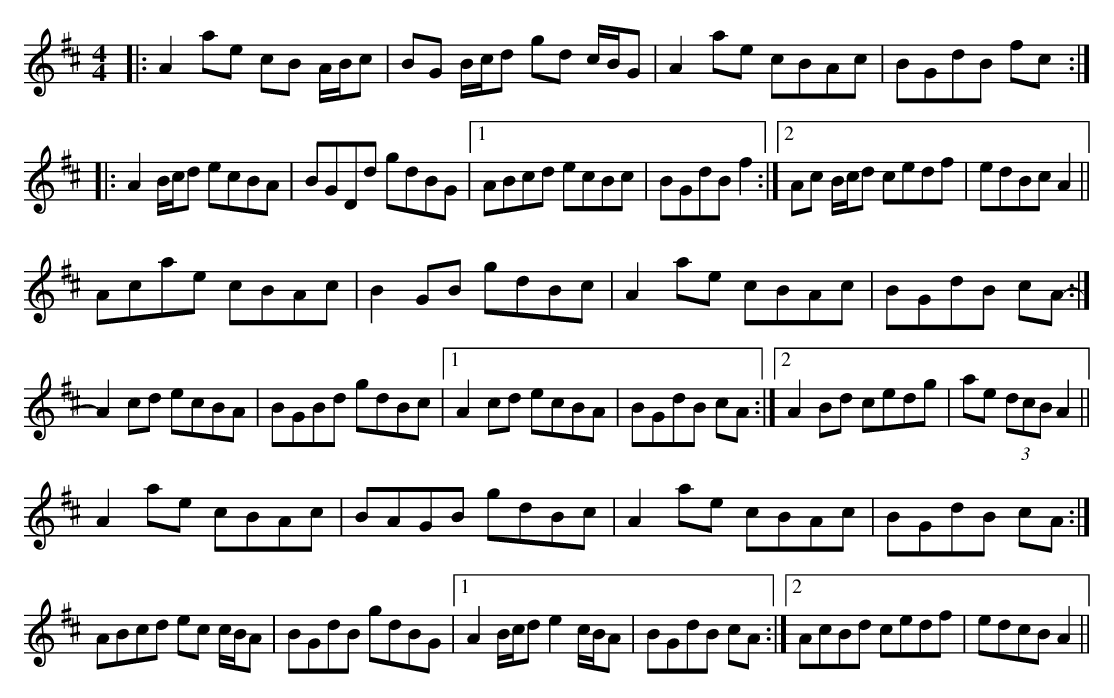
X:1
M:4/4
K:Amix
|:A2 ae cB A/B/c|BG B/c/d gd c/B/G|A2 ae cBAc|BGdB fc:|
|:A2 B/c/d ecBA|BGDd gdBG|1 ABcd ecBc|BGdB f2:|2 Ac B/c/d cedf|edBc A2||
Acae cBAc|B2 GB gdBc|A2 ae cBAc|BGdB cA-:|
A2 cd ecBA|BGBd gdBc|1 A2 cd ecBA|BGdB cA:|2 A2 Bd cedg|ae (3dcB A2||
A2 ae cBAc|BAGB gdBc|A2 ae cBAc|BGdB cA:|
ABcd ec c/B/A|BGdB gdBG|1 A2 B/c/d e2 c/B/A|BGdB cA:|2 AcBd cedf|edcB A2||
